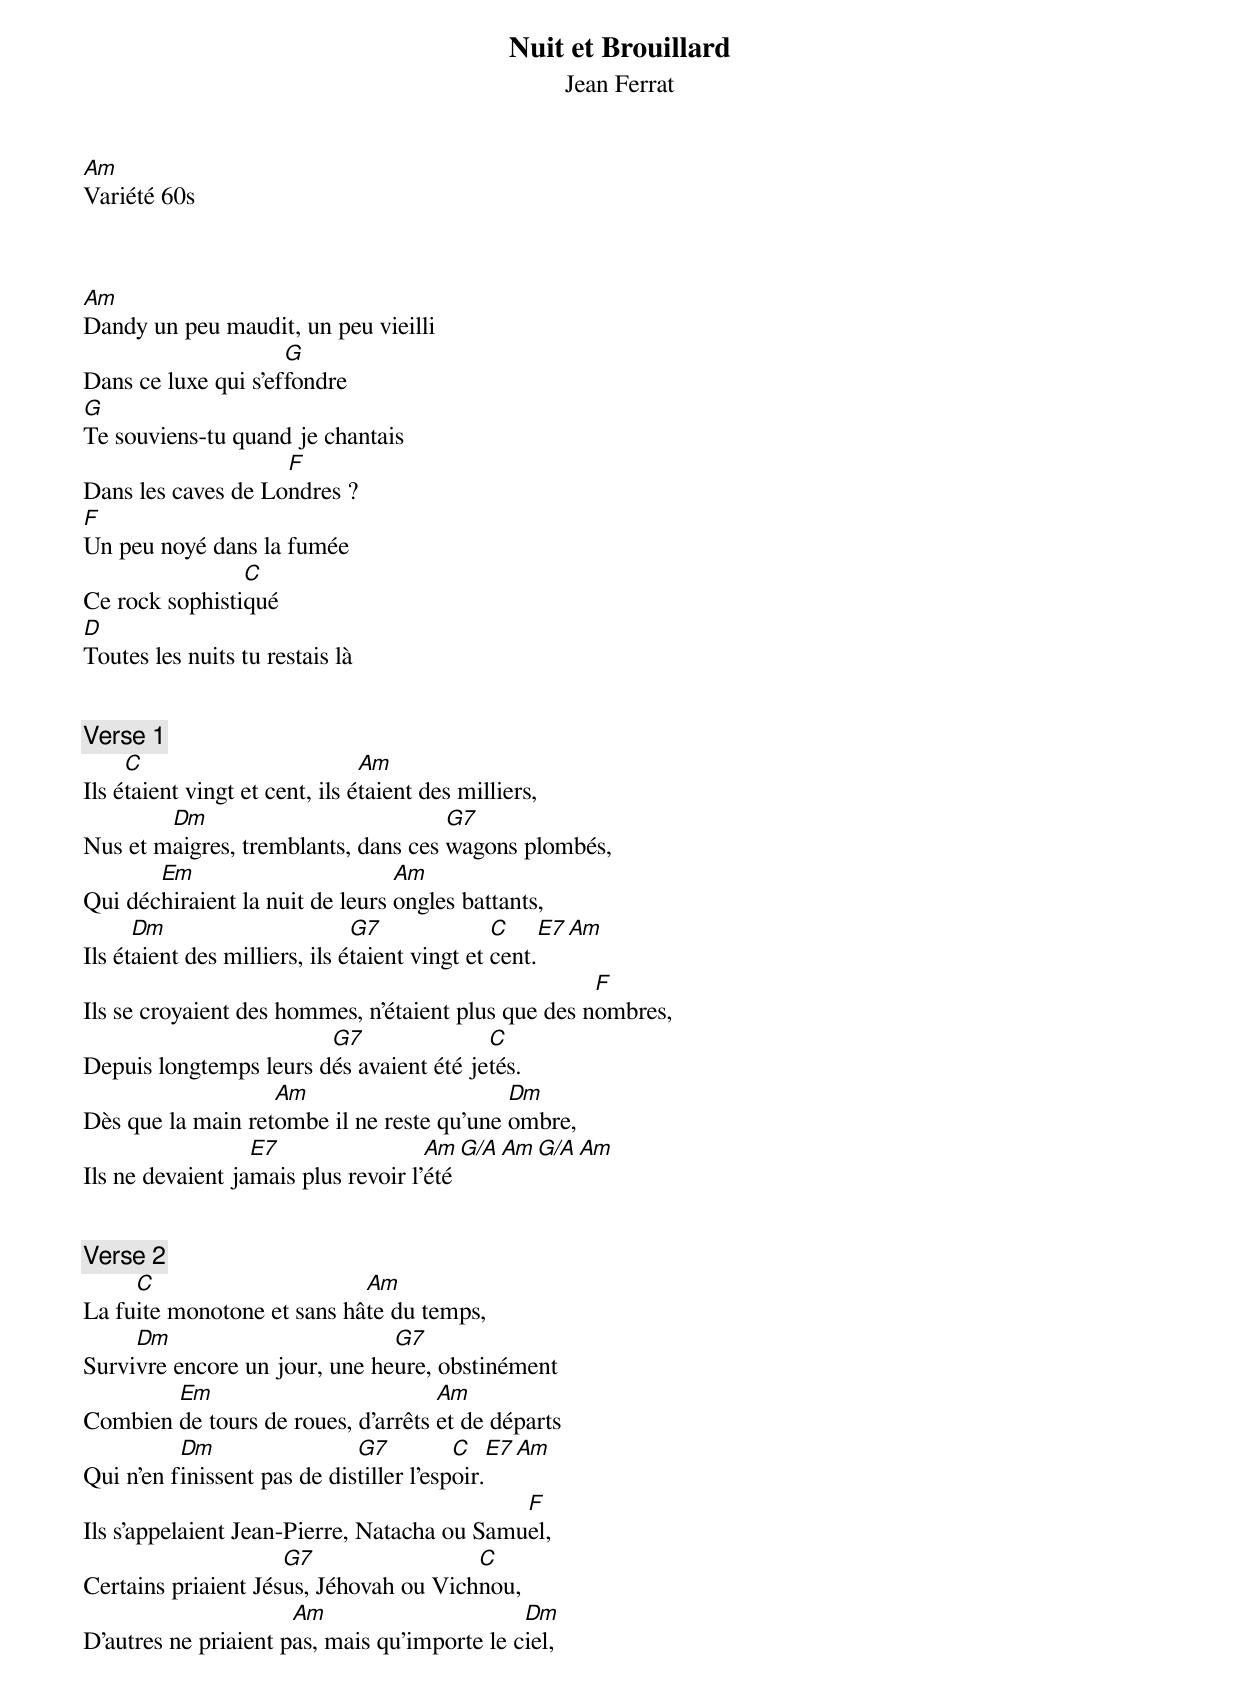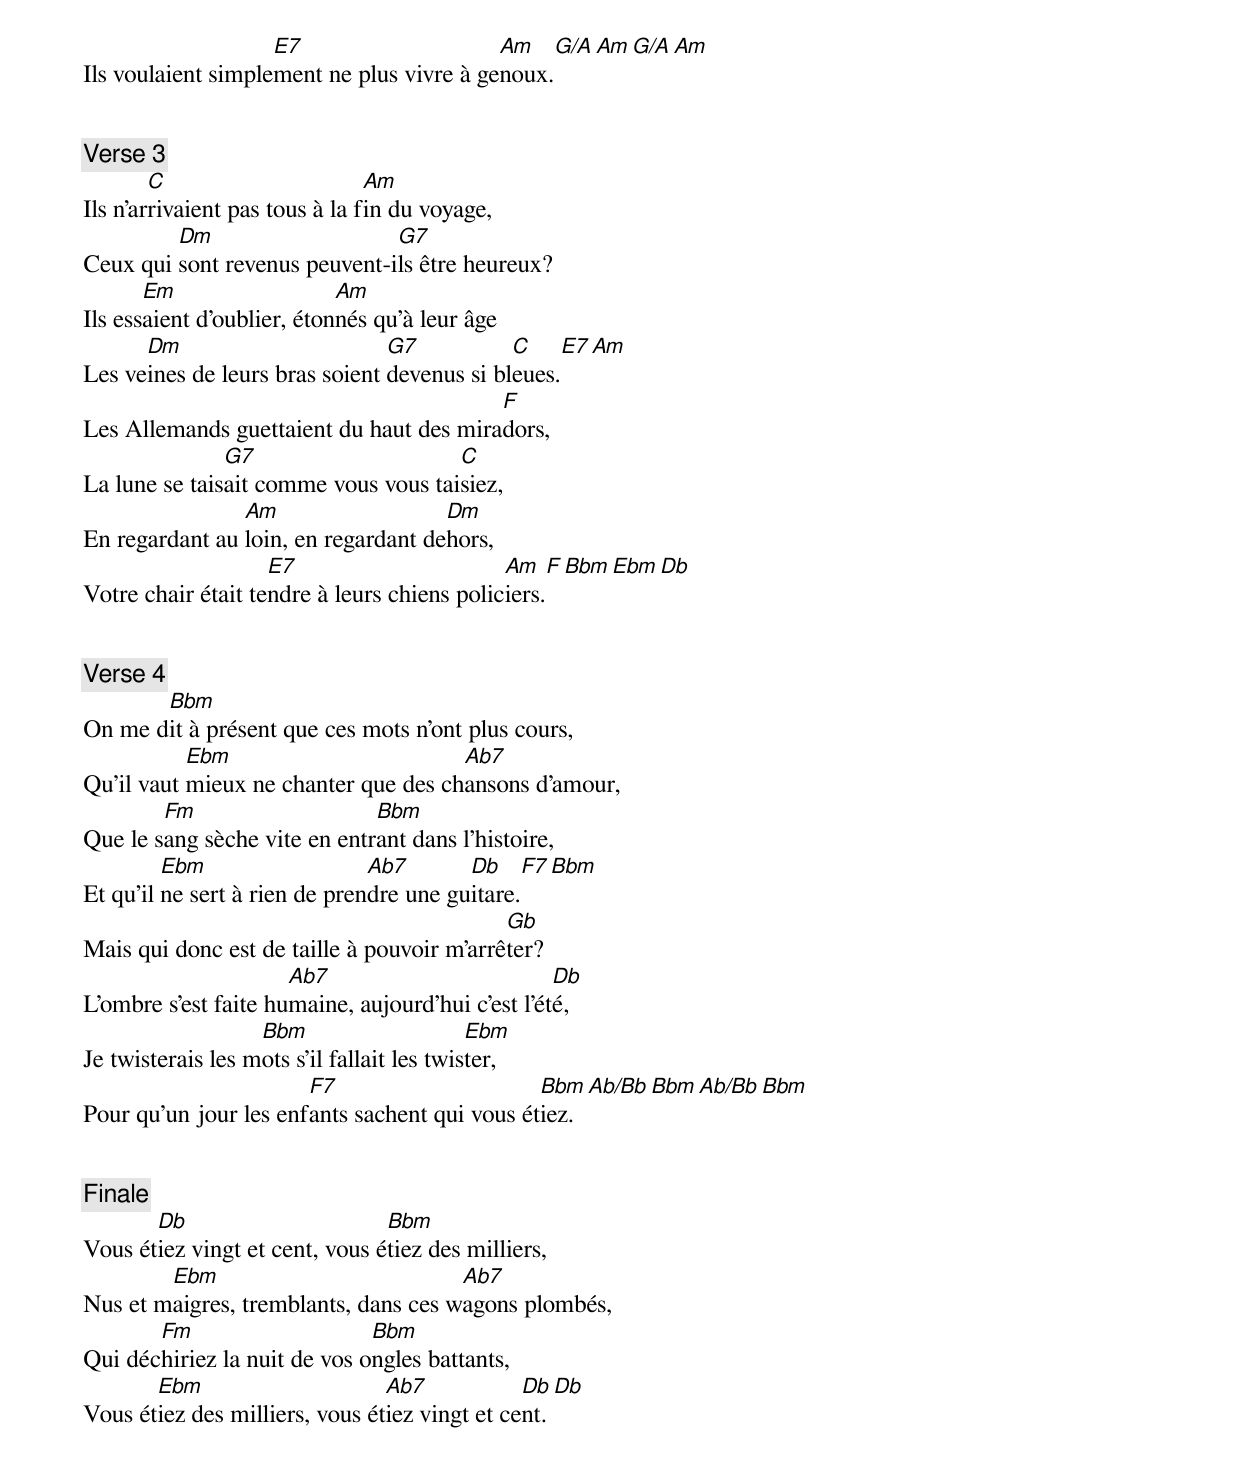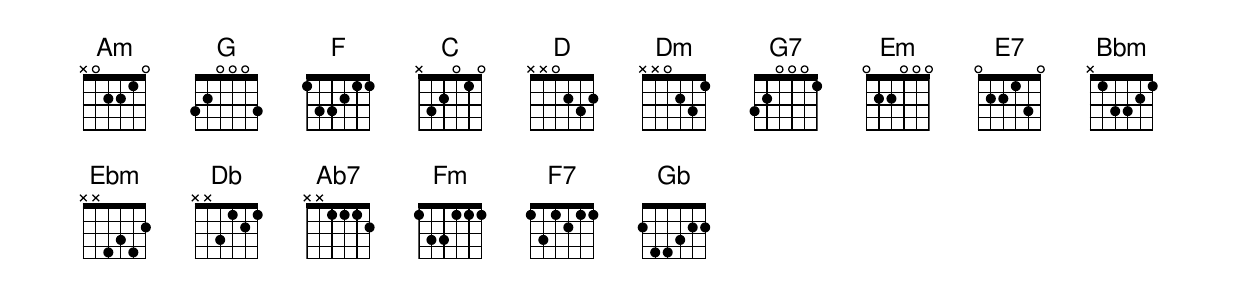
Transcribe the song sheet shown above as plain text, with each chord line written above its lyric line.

Nuit et Brouillard
Jean Ferrat
Am
Variété 60s



Am
Dandy un peu maudit, un peu vieilli
                     G
Dans ce luxe qui s'effondre
G
Te souviens-tu quand je chantais
                    F
Dans les caves de Londres ?
F
Un peu noyé dans la fumée
                C
Ce rock sophistiqué
D
Toutes les nuits tu restais là


[Verse 1]
     C                          Am
Ils étaient vingt et cent, ils étaient des milliers,
        Dm                           G7
Nus et maigres, tremblants, dans ces wagons plombés,
       Em                        Am
Qui déchiraient la nuit de leurs ongles battants,
      Dm                       G7              C     E7  Am
Ils étaient des milliers, ils étaient vingt et cent.
                                                     F
Ils se croyaient des hommes, n'étaient plus que des nombres,
                        G7               C
Depuis longtemps leurs dés avaient été jetés.
                   Am                      Dm
Dès que la main retombe il ne reste qu'une ombre,
                  E7                 Am     G/A   Am   G/A   Am
Ils ne devaient jamais plus revoir l'été


[Verse 2]
     C                      Am
La fuite monotone et sans hâte du temps,
     Dm                        G7
Survivre encore un jour, une heure, obstinément
        Em                          Am
Combien de tours de roues, d'arrêts et de départs
          Dm                 G7          C     E7   Am
Qui n'en finissent pas de distiller l'espoir.
                                             F
Ils s'appelaient Jean-Pierre, Natacha ou Samuel,
                     G7                 C
Certains priaient Jésus, Jéhovah ou Vichnou,
                      Am                      Dm
D'autres ne priaient pas, mais qu'importe le ciel,
                    E7                     Am     G/A   Am   G/A   Am
Ils voulaient simplement ne plus vivre à genoux.


[Verse 3]
        C                       Am
Ils n'arrivaient pas tous à la fin du voyage,
         Dm                    G7
Ceux qui sont revenus peuvent-ils être heureux?
       Em                   Am
Ils essaient d'oublier, étonnés qu'à leur âge
      Dm                        G7           C      E7   Am
Les veines de leurs bras soient devenus si bleues.
                                         F
Les Allemands guettaient du haut des miradors,
               G7                     C
La lune se taisait comme vous vous taisiez,
                Am                   Dm
En regardant au loin, en regardant dehors,
                    E7                       Am     F   Bbm    Ebm   Db
Votre chair était tendre à leurs chiens policiers.


[Verse 4]
       Bbm
On me dit à présent que ces mots n'ont plus cours,
           Ebm                        Ab7
Qu'il vaut mieux ne chanter que des chansons d'amour,
        Fm                    Bbm
Que le sang sèche vite en entrant dans l'histoire,
         Ebm                   Ab7       Db      F7   Bbm
Et qu'il ne sert à rien de prendre une guitare.
                                            Gb
Mais qui donc est de taille à pouvoir m'arrêter?
                      Ab7                          Db
L'ombre s'est faite humaine, aujourd'hui c'est l'été,
                   Bbm                      Ebm
Je twisterais les mots s'il fallait les twister,
                       F7                      Bbm    Ab/Bb   Bbm   Ab/Bb   Bbm
Pour qu'un jour les enfants sachent qui vous étiez.


[Finale]
       Db                       Bbm
Vous étiez vingt et cent, vous étiez des milliers,
        Ebm                           Ab7
Nus et maigres, tremblants, dans ces wagons plombés,
       Fm                     Bbm
Qui déchiriez la nuit de vos ongles battants,
       Ebm                      Ab7            Db     Db
Vous étiez des milliers, vous étiez vingt et cent.
